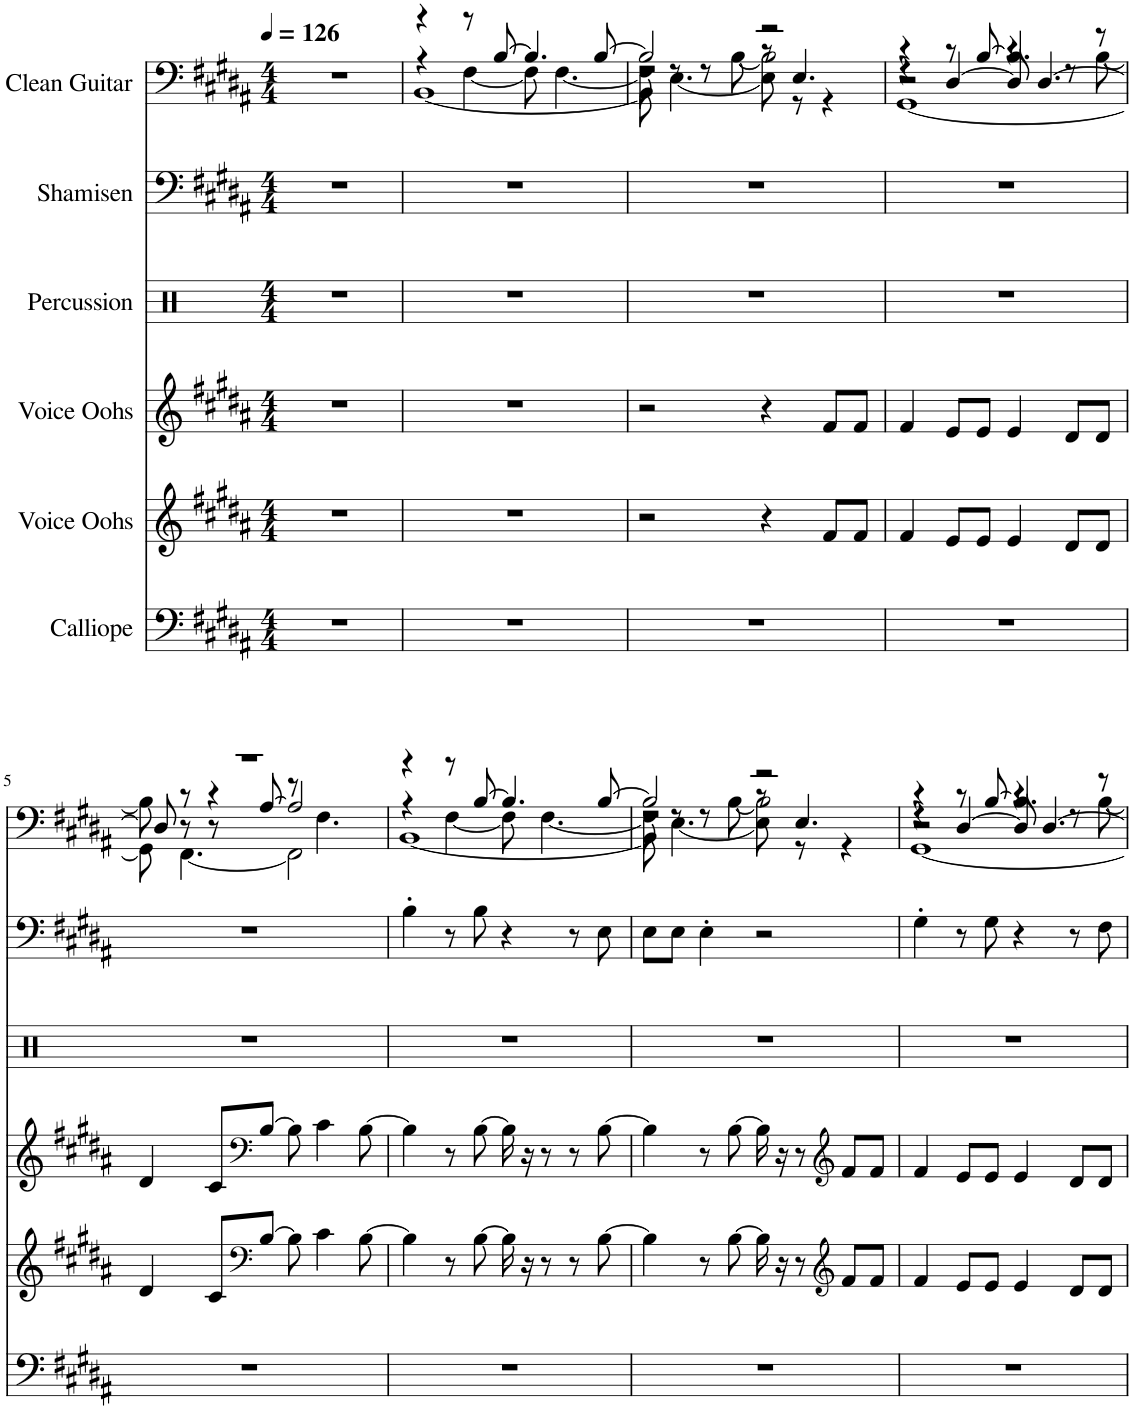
**kern	**kern	**kern	**kern	**kern	**kern
*part6	*part5	*part4	*part3	*part2	*part1
*staff6	*staff5	*staff4	*staff3	*staff2	*staff1
*I"Calliope	*I"Voice Oohs	*I"Voice Oohs	*I"Percussion	*I"Shamisen	*I"Clean Guitar
*	*I'V	*I'V	*	*	*
*clefF4	*clefG2	*clefG2	*clefX	*clefF4	*clefF4
*k[f#c#g#d#a#]	*k[f#c#g#d#a#]	*k[f#c#g#d#a#]	*k[]	*k[f#c#g#d#a#]	*k[f#c#g#d#a#]
*M4/4	*M4/4	*M4/4	*M4/4	*M4/4	*M4/4
*MM126	*MM126	*MM126	*MM126	*MM126	*MM126
=1	=1	=1	=1	=1	=1
1r	1r	1r	1r	1r	1r
=2	=2	=2	=2	=2	=2
*	*	*	*	*	*^
*	*	*	*	*	*	*^
1r	1r	1r	1r	1r	4r	4r	[1BB
.	.	.	.	.	8r	[4F#\	.
.	.	.	.	.	[8B/	.	.
.	.	.	.	.	4.B/]	8F#\]	.
.	.	.	.	.	.	[4.F#\	.
.	.	.	.	.	[8B/	.	.
=3	=3	=3	=3	=3	=3	=3	=3
*	*	*	*	*	*	*	*^
1r	2r	2r	1r	1r	2B/]	8F#\]	2r	8BB\]
.	.	.	.	.	.	8r	.	[4.E\
.	.	.	.	.	.	8r	.	.
.	.	.	.	.	.	[8B\	.	.
.	4r	4r	.	.	2r	2B\]	8r	8E\]
.	.	.	.	.	.	.	4.E/	8r
.	8f#/L	8f#/L	.	.	.	.	.	4r
.	8f#/J	8f#/J	.	.	.	.	.	.
=4	=4	=4	=4	=4	=4	=4	=4	=4
1r	4f#/	4f#/	1r	1r	4r	2r	4r	[1GG#
.	8e/L	8e/L	.	.	8r	.	[4D#/	.
.	8e/J	8e/J	.	.	[8B/	.	.	.
.	4e/	4e/	.	.	4.B/]	4r	8D#/]	.
.	.	.	.	.	.	.	[4.D#/	.
.	8d#/L	8d#/L	.	.	.	8r	.	.
.	8d#/J	8d#/J	.	.	8r	[8B\	.	.
!!LO:LB:g=z	!!	!!	!!
=5	=5	=5	=5	=5	=5	=5	=5	=5
1r	4d#/	4d#/	1r	1r	1r	8B\]	8D#/]	8GG#\]
.	.	.	.	.	.	8r	8r	[4.FF#\
.	8c#/L	8c#/L	.	.	.	4r	8r	.
*	*clefF4	*clefF4	*	*	*	*	*	*
.	[8B/J	[8B/J	.	.	.	.	[8A#/	.
.	8B\]	8B\]	.	.	.	8r	2A#/]	2FF#\]
.	4c#\	4c#\	.	.	.	4.F#\	.	.
.	[8B\	[8B\	.	.	.	.	.	.
*	*	*	*	*	*	*	*v	*v
=6	=6	=6	=6	=6	=6	=6	=6
1r	4B\]	4B\]	1r	4B'\	4r	4r	[1BB
.	8r	8r	.	8r	8r	[4F#\	.
.	[8B\	[8B\	.	8B\	[8B/	.	.
.	16B\]	16B\]	.	4r	4.B/]	8F#\]	.
.	16r	16r	.	.	.	.	.
.	8r	8r	.	.	.	[4.F#\	.
.	8r	8r	.	8r	.	.	.
.	[8B\	[8B\	.	8E\	[8B/	.	.
=7	=7	=7	=7	=7	=7	=7	=7
*	*	*	*	*	*	*	*^
1r	4B\]	4B\]	1r	8E\L	2B/]	8F#\]	2r	8BB\]
.	.	.	.	8E\J	.	8r	.	[4.E\
.	8r	8r	.	4E'\	.	8r	.	.
.	[8B\	[8B\	.	.	.	[8B\	.	.
.	16B\]	16B\]	.	2r	2r	2B\]	8r	8E\]
.	16r	16r	.	.	.	.	.	.
.	8r	8r	.	.	.	.	4.E/	8r
*	*clefG2	*clefG2	*	*	*	*	*	*
.	8f#/L	8f#/L	.	.	.	.	.	4r
.	8f#/J	8f#/J	.	.	.	.	.	.
=8	=8	=8	=8	=8	=8	=8	=8	=8
1r	4f#/	4f#/	1r	4G#'\	4r	2r	4r	[1GG#
.	8e/L	8e/L	.	8r	8r	.	[4D#/	.
.	8e/J	8e/J	.	8G#\	[8B/	.	.	.
.	4e/	4e/	.	4r	4.B/]	4r	8D#/]	.
.	.	.	.	.	.	.	[4.D#/	.
.	8d#/L	8d#/L	.	8r	.	8r	.	.
.	8d#/J	8d#/J	.	8F#\	8r	[8B\	.	.
*	*	*	*	*	*v	*v	*v	*v
=	=	=	=	=	=
*-	*-	*-	*-	*-	*-
